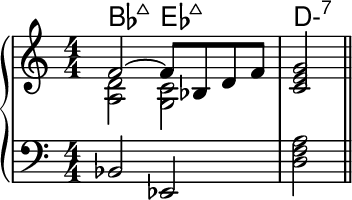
\version "2.24.4"
\language "english"
#(ly:set-option 'crop #t)
\include "include/alt.ly"
\score {
  \midi {
    \tempo 4=120
  }
  \layout {
    \context {
      \Score
      \omit BarNumber
    }
    indent = 0\mm
  }
  \new GrandStaff <<
    \chords {
      \set chordChanges = ##t % only show chords when they change
      \set noChordSymbol = ""
      \set minorChordModifier = \markup { "-" }
      \set midiMaximumVolume = #0 % prevent named chords sounding
      bf2:maj7 ef:maj7 | d2:min7 |
    }
    \new Staff {
      \key c \major
      \numericTimeSignature
      \time 4/4
      \clef treble {
        \relative {
          \skip \f % spacer to set voice volume
          <<
            {\tieUp f'2~ f8 bf, d f }
            \new Voice { \voiceTwo <a, d>2 <g c>2  }
          >> |
          <c e g>2
          \bar "||"
        }
      }
    }
    \new Staff {
      \clef bass {
        \relative {
          \skip \f % spacer to set voice volume
          bf,2 ef,2 | <d' f a>2
          \bar "||"
        }
      }
    }
  >>
}
